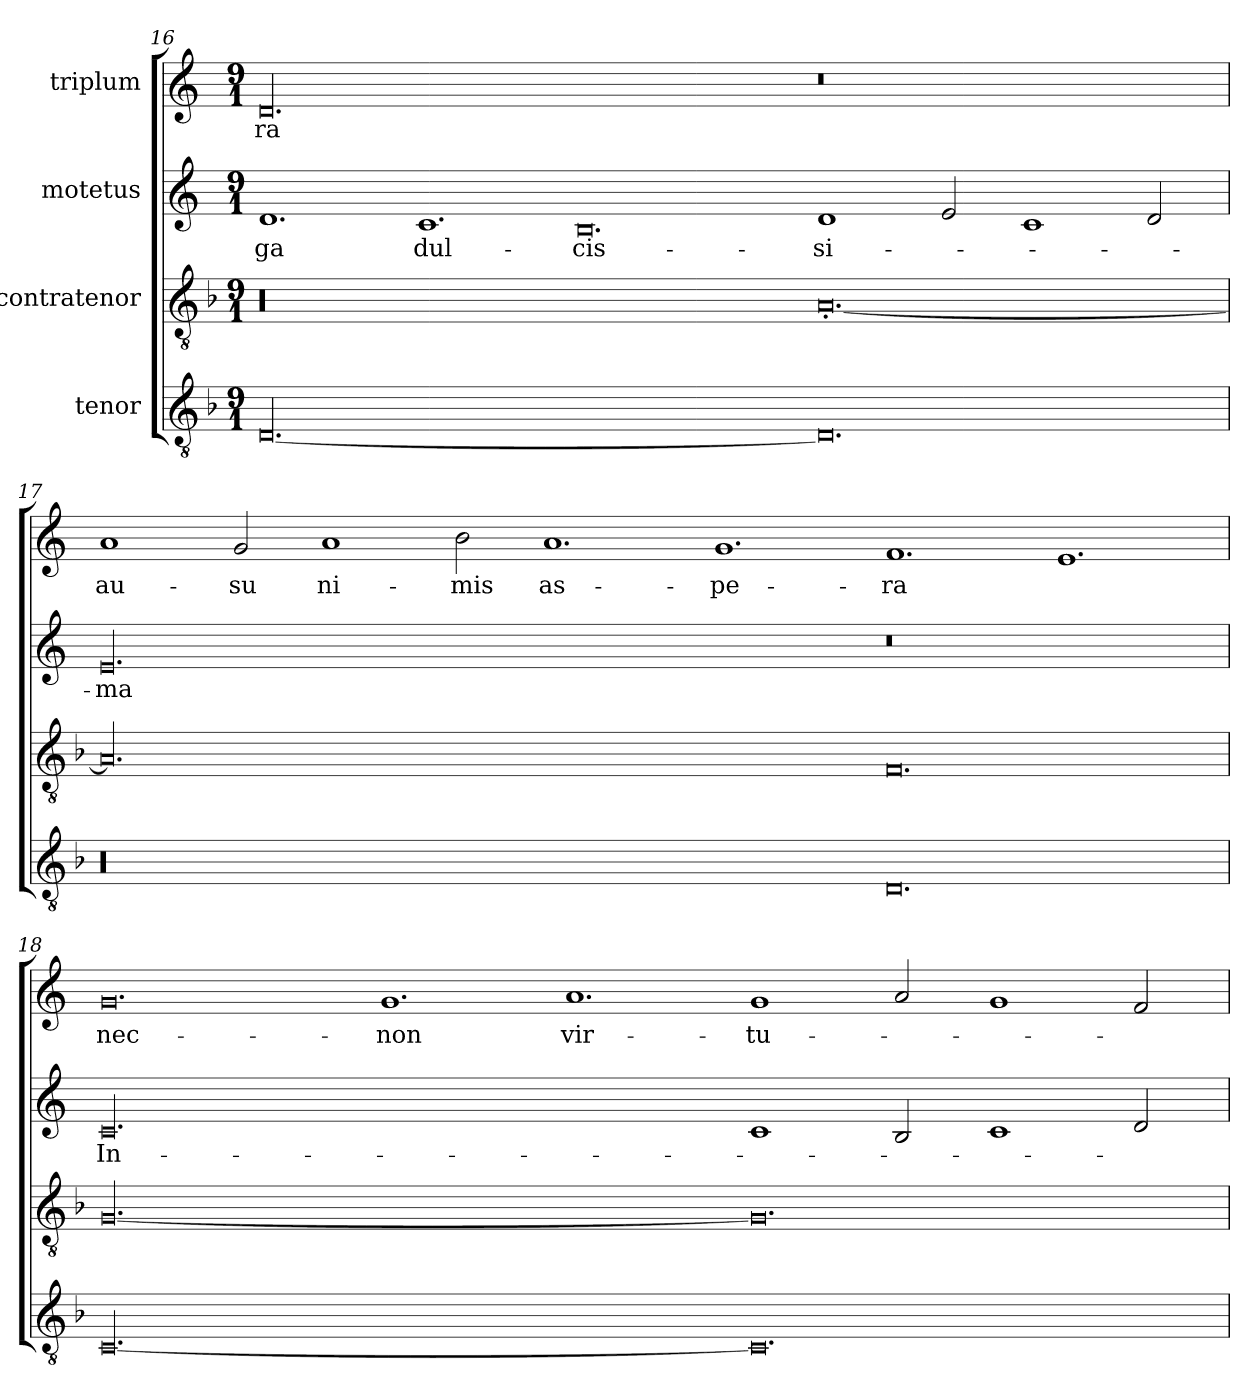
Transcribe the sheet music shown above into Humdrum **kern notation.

**kern	**kern	**kern	**text	**kern	**text
*part4	*part3	*part2	*part2	*part1	*part1
*staff4	*staff3	*staff2	*staff2	*staff1	*staff1
*I"tenor	*I"contratenor	*I"motetus	*	*I"triplum	*
*clefGv2	*clefGv2	*clefG2	*	*clefG2	*
*k[b-]	*k[b-]	*k[]	*	*k[]	*
*F:	*F:	*C:	*	*C:	*
*M9/1	*M9/1	*M9/1	*	*M9/1	*
=16	=16	=16	=16	=16	=16
[00.D/	00.r	1.d/	-ga	00.d/	-ra
.	.	1.c/	dul-	.	.
.	.	0.B/	-cis-	.	.
0.D/]	[0.A'/	1d/	-si-	0.r	.
.	.	2e/	.	.	.
.	.	1c/	.	.	.
.	.	2d/	.	.	.
=17	=17	=17	=17	=17	=17
00.r	00.A/]	00.e/	-ma	1a/	au-
.	.	.	.	2g/	-su
.	.	.	.	1a/	ni-
.	.	.	.	2b\	-mis
.	.	.	.	1.a/	as-
.	.	.	.	1.g/	-pe-
0.D/	0.F/	0.r	.	1.f/	-ra
.	.	.	.	1.e/	.
=18	=18	=18	=18	=18	=18
[00.C/	[00.G/	00.c/	In-	0.g/	nec-
.	.	.	.	1.g/	-non
.	.	.	.	1.a/	vir-
0.C/]	0.G/]	1c/	.	1g/	-tu-
.	.	2B/	.	2a/	.
.	.	1c/	.	1g/	.
.	.	2d/	.	2f/	.
=	=	=	=	=	=
*-	*-	*-	*-	*-	*-
